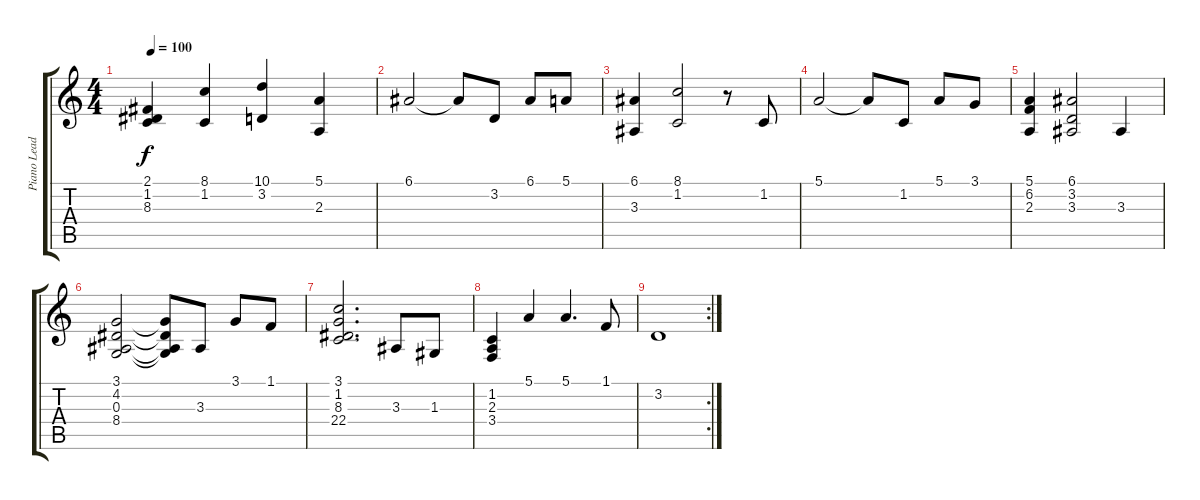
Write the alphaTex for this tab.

\track ("Piano Lead" "Piano Lead") {instrument acousticgrandpiano}
\staff {score tabs}
\tuning (E4 B3 G3 D3 A2 E2) {hide}
\ts (4 4)
\tempo 100
\clef g2
\ks c
(2.1 1.2 8.3).4{dy f} (8.1 1.2).4 (10.1 3.2).4 (5.1 2.3).4 |
6.1.2 6.1{t}.8 3.2.8 6.1.8 5.1.8 |
(6.1 3.3).4 (8.1 1.2).2 r.8 1.2.8 |
5.1.2 5.1{t}.8 1.2.8 5.1.8 3.1.8 |
(5.1 6.2 2.3).4 (6.1 3.2 3.3).2 3.3.4 |
(3.1 4.2 0.3 8.4).2 (3.1{t} 4.2{t} 0.3{t} 8.4{t}).8 3.3.8 3.1.8 1.1.8 |
(3.1 1.2 8.3 22.4).2{d} 3.3.8 1.3.8 |
(1.2 2.3 3.4).4 5.1.4 5.1.4{d} 1.1.8 |
\rc 2
3.2.1
